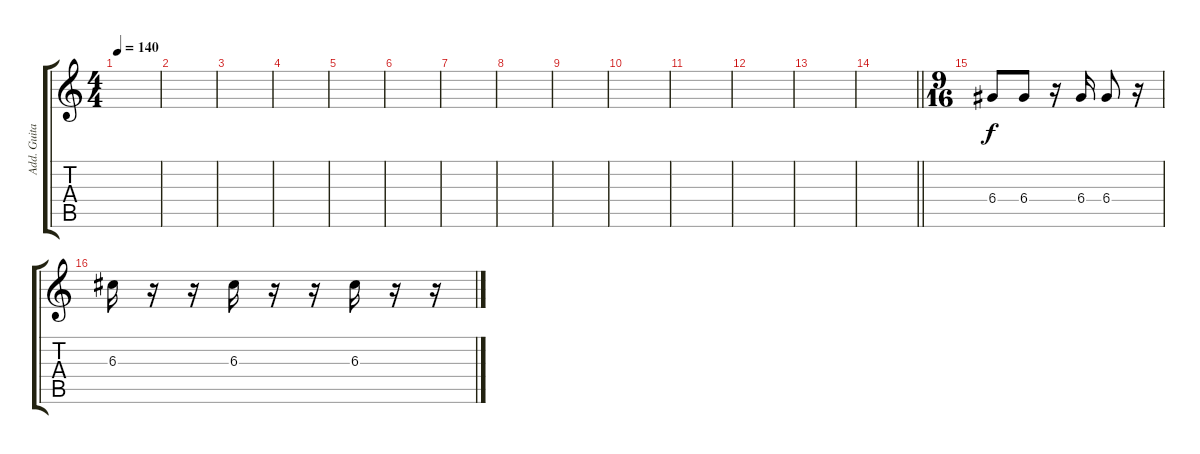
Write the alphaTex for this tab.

\track ("Add. Guitar 1" "Add. Guita") {instrument distortionguitar}
\staff {score tabs}
\tuning (E4 B3 G3 D3 A2 E2) {hide}
\ts (4 4)
\tempo 140
\clef g2
\ks c
|
|
|
|
|
|
|
|
|
|
|
|
|
\barLineRight lightlight
|
\ts (9 16)
6.4.8 6.4.8 r.16 6.4.16 6.4.8 r.16 |
6.3.16 r.16 r.16 6.3.16 r.16 r.16 6.3.16 r.16 r.16
